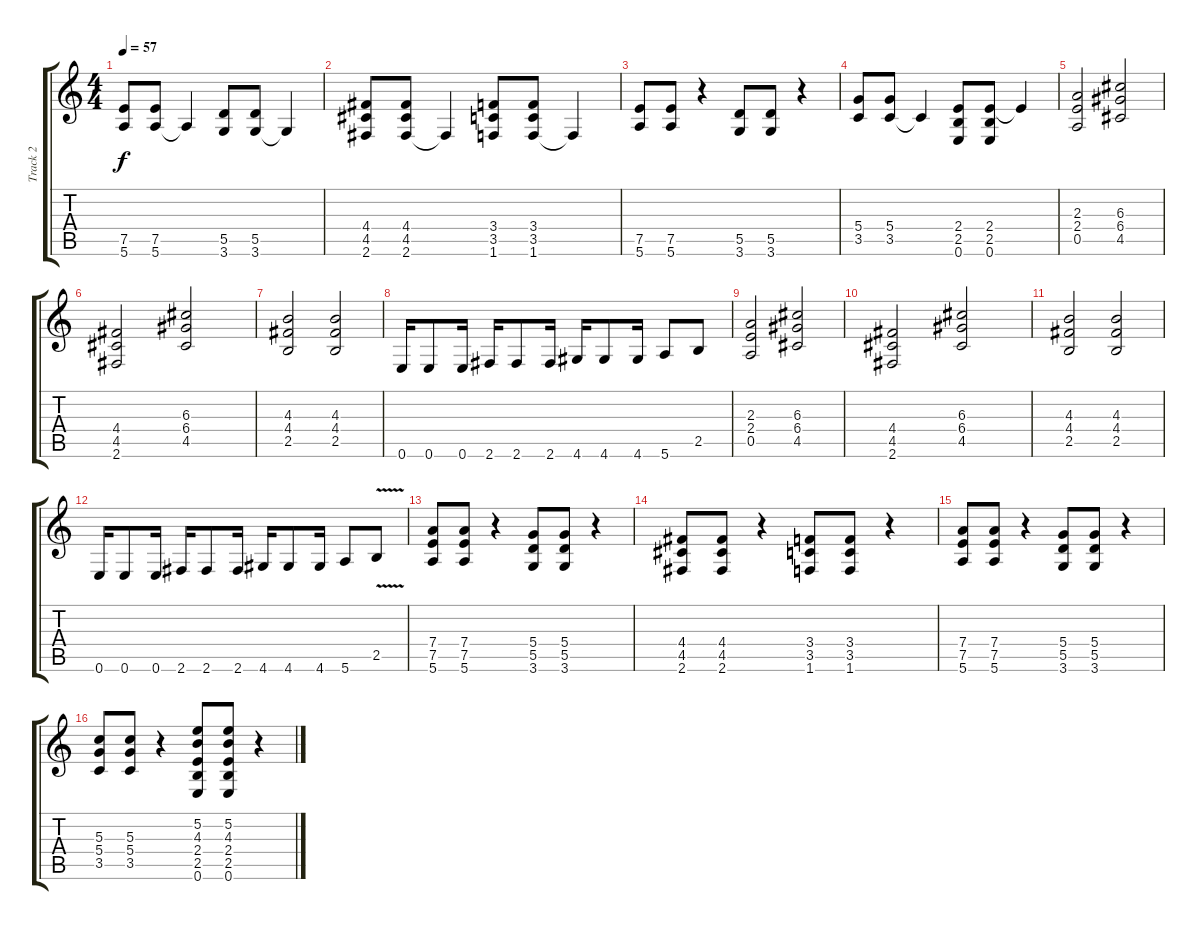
\track ("Track 2" "Track 2") {instrument overdrivenguitar}
\staff {score tabs}
\tuning (E4 B3 G3 D3 A2 E2) {hide}
\ts (4 4)
\tempo 57
\clef g2
\ks c
(7.5 5.6).8{dy f} (7.5 5.6).8 5.6{t}.4 (5.5 3.6).8{beam merge} (5.5 3.6).8 3.6{t}.4 |
(4.4 4.5 2.6).8 (4.4 4.5 2.6).8 2.6{t}.4 (3.4 3.5 1.6).8 (3.4 3.5 1.6).8 1.6{t}.4 |
(7.5 5.6).8 (7.5 5.6).8 r.4 (5.5 3.6).8{beam merge} (5.5 3.6).8 r.4 |
(5.4 3.5).8 (5.4 3.5).8 3.5{t}.4 (2.4 2.5 0.6).8 (2.4 2.5 0.6).8 2.4{t}.4 |
(2.3 2.4 0.5).2 (6.3 6.4 4.5).2 |
(4.4 4.5 2.6).2 (6.3 6.4 4.5).2 |
(4.3 4.4 2.5).2 (4.3 4.4 2.5).2 |
0.6.16 0.6.8 0.6.16 2.6.16 2.6.8 2.6.16 4.6.16 4.6.8 4.6.16 5.6.8 2.5.8 |
(2.3 2.4 0.5).2 (6.3 6.4 4.5).2 |
(4.4 4.5 2.6).2 (6.3 6.4 4.5).2 |
(4.3 4.4 2.5).2 (4.3 4.4 2.5).2 |
0.6.16 0.6.8 0.6.16 2.6.16 2.6.8 2.6.16 4.6.16 4.6.8 4.6.16 5.6.8 2.5{v}.8 |
(7.4 7.5 5.6).8 (7.4 7.5 5.6).8 r.4 (5.4 5.5 3.6).8 (5.4 5.5 3.6).8 r.4 |
(4.4 4.5 2.6).8 (4.4 4.5 2.6).8 r.4 (3.4 3.5 1.6).8 (3.4 3.5 1.6).8 r.4 |
(7.4 7.5 5.6).8 (7.4 7.5 5.6).8 r.4 (5.4 5.5 3.6).8{beam merge} (5.4 5.5 3.6).8 r.4 |
(5.3 5.4 3.5).8 (5.3 5.4 3.5).8 r.4 (5.2 4.3 2.4 2.5 0.6).8 (5.2 4.3 2.4 2.5 0.6).8 r.4
